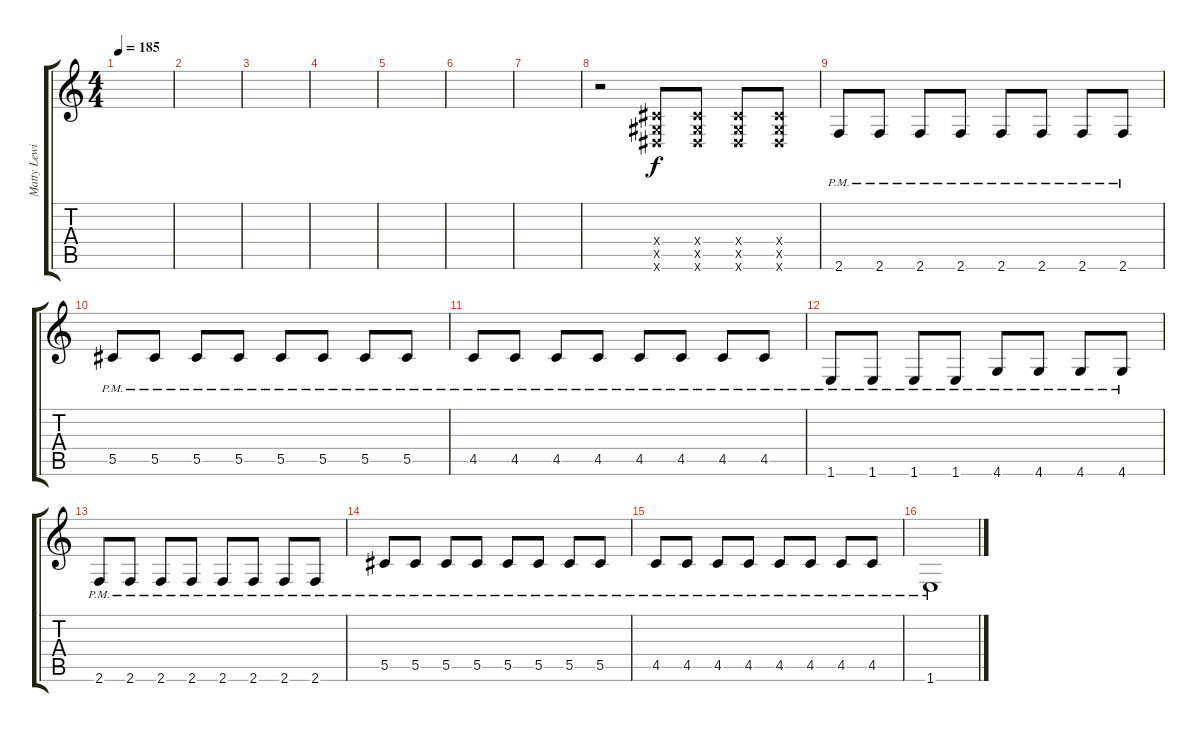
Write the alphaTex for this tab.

\track ("Matty Lewis" "Matty Lewi") {instrument overdrivenguitar}
\staff {score tabs}
\tuning (Eb4 Bb3 Gb3 Db3 Ab2 Eb2) {hide}
\ts (4 4)
\tempo 185
\clef g2
\ks c
|
|
|
|
|
|
|
r.2 (0.4{x} 0.5{x} 0.6{x}).8 (0.4{x} 0.5{x} 0.6{x}).8 (0.4{x} 0.5{x} 0.6{x}).8 (0.4{x} 0.5{x} 0.6{x}).8 |
2.6{pm}.8 2.6{pm}.8 2.6{pm}.8 2.6{pm}.8 2.6{pm}.8 2.6{pm}.8 2.6{pm}.8 2.6{pm}.8 |
5.5{pm}.8 5.5{pm}.8 5.5{pm}.8 5.5{pm}.8 5.5{pm}.8 5.5{pm}.8 5.5{pm}.8 5.5{pm}.8 |
4.5{pm}.8 4.5{pm}.8 4.5{pm}.8 4.5{pm}.8 4.5{pm}.8 4.5{pm}.8 4.5{pm}.8 4.5{pm}.8 |
1.6{pm}.8 1.6{pm}.8 1.6{pm}.8 1.6{pm}.8 4.6{pm}.8 4.6{pm}.8 4.6{pm}.8 4.6{pm}.8 |
2.6{pm}.8 2.6{pm}.8 2.6{pm}.8 2.6{pm}.8 2.6{pm}.8 2.6{pm}.8 2.6{pm}.8 2.6{pm}.8 |
5.5{pm}.8 5.5{pm}.8 5.5{pm}.8 5.5{pm}.8 5.5{pm}.8 5.5{pm}.8 5.5{pm}.8 5.5{pm}.8 |
4.5{pm}.8 4.5{pm}.8 4.5{pm}.8 4.5{pm}.8 4.5{pm}.8 4.5{pm}.8 4.5{pm}.8 4.5{pm}.8 |
1.6{pm}.1
